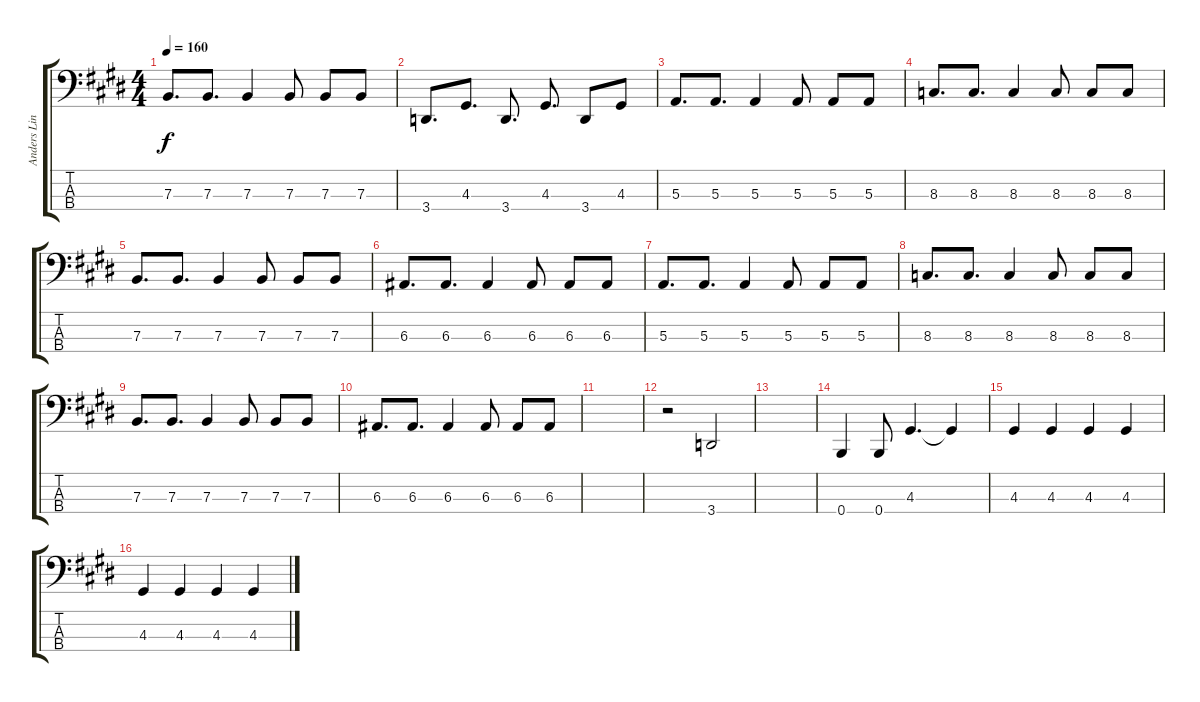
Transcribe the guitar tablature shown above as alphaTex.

\track ("Anders Lindberg" "Anders Lin") {instrument electricbasspick}
\staff {score tabs}
\tuning (D2 A1 E1 B0) {hide}
\ts (4 4)
\tempo 160
\clef f4
\ks e
7.3.8{d dy f} 7.3.8{d} 7.3.4 7.3.8 7.3.8 7.3.8 |
3.4.8{d} 4.3.8{d} 3.4.8{d} 4.3.8{d} 3.4.8 4.3.8 |
5.3.8{d} 5.3.8{d} 5.3.4 5.3.8 5.3.8 5.3.8 |
8.3.8{d} 8.3.8{d} 8.3.4 8.3.8 8.3.8 8.3.8 |
7.3.8{d} 7.3.8{d} 7.3.4 7.3.8 7.3.8 7.3.8 |
6.3.8{d} 6.3.8{d} 6.3.4 6.3.8 6.3.8 6.3.8 |
5.3.8{d} 5.3.8{d} 5.3.4 5.3.8 5.3.8 5.3.8 |
8.3.8{d} 8.3.8{d} 8.3.4 8.3.8 8.3.8 8.3.8 |
7.3.8{d} 7.3.8{d} 7.3.4 7.3.8 7.3.8 7.3.8 |
6.3.8{d} 6.3.8{d} 6.3.4 6.3.8 6.3.8 6.3.8 |
|
r.2 3.4.2 |
|
0.4.4 0.4.8 4.3.4{d} 4.3{t}.4 |
4.3.4 4.3.4 4.3.4 4.3.4 |
4.3.4 4.3.4 4.3.4 4.3.4
